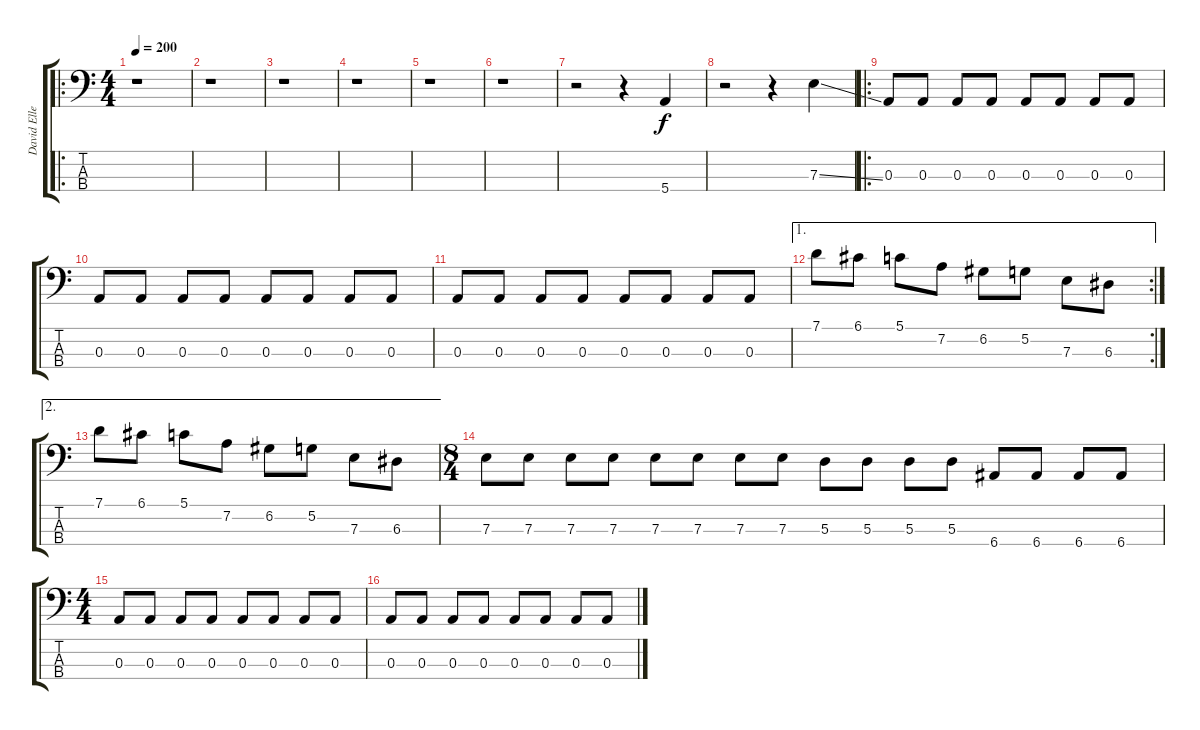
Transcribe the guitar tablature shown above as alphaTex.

\track ("David Ellefson" "David Elle") {instrument electricbasspick}
\staff {score tabs}
\tuning (G2 D2 A1 E1) {hide}
\ro
\ts (4 4)
\tempo 200
\clef f4
\ks c
r.1{dy f instrument electricbasspick} |
r.1 |
r.1 |
r.1 |
r.1 |
r.1 |
r.2 r.4 5.4.4 |
r.2 r.4 7.3{ss}.4 |
\ro
0.3.8 0.3.8 0.3.8 0.3.8 0.3.8 0.3.8 0.3.8 0.3.8 |
0.3.8 0.3.8 0.3.8 0.3.8 0.3.8 0.3.8 0.3.8 0.3.8 |
0.3.8 0.3.8 0.3.8 0.3.8 0.3.8 0.3.8 0.3.8 0.3.8 |
\ae 1
\rc 2
7.1.8 6.1.8 5.1.8 7.2.8 6.2.8 5.2.8 7.3.8 6.3.8 |
\ae 2
7.1.8 6.1.8 5.1.8 7.2.8 6.2.8 5.2.8 7.3.8 6.3.8 |
\ts (8 4)
7.3.8 7.3.8 7.3.8 7.3.8 7.3.8 7.3.8 7.3.8 7.3.8 5.3.8 5.3.8 5.3.8 5.3.8 6.4.8 6.4.8 6.4.8 6.4.8 |
\ts (4 4)
0.3.8 0.3.8 0.3.8 0.3.8 0.3.8 0.3.8 0.3.8 0.3.8 |
0.3.8 0.3.8 0.3.8 0.3.8 0.3.8 0.3.8 0.3.8 0.3.8
